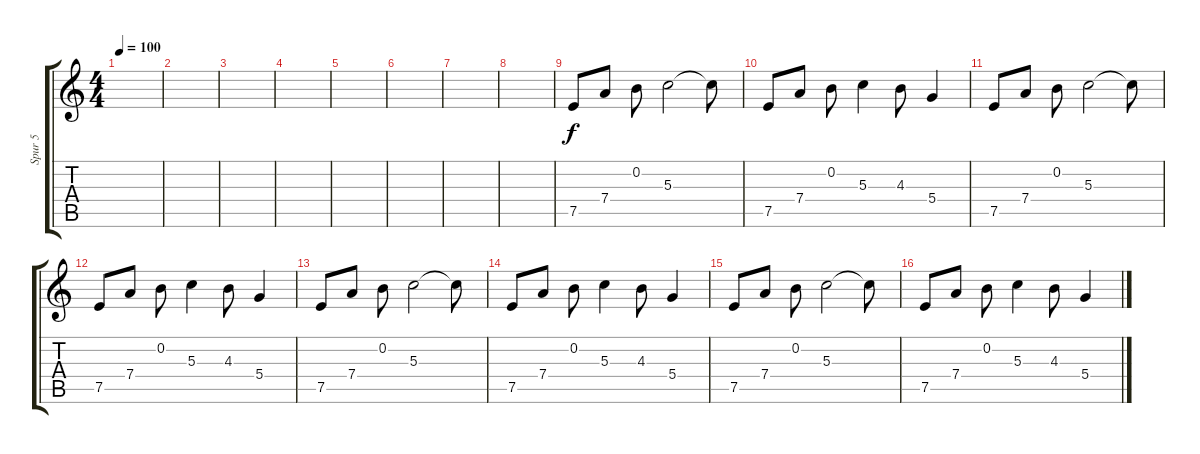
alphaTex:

\track ("Spur 5" "Spur 5") {instrument acousticguitarsteel}
\staff {score tabs}
\tuning (E4 B3 G3 D3 A2 E2) {hide}
\ts (4 4)
\tempo 100
\clef g2
\ks c
|
|
|
|
|
|
|
|
7.5.8 7.4.8 0.2.8 5.3.2 5.3{t}.8 |
7.5.8 7.4.8 0.2.8 5.3.4 4.3.8 5.4.4 |
7.5.8 7.4.8 0.2.8 5.3.2 5.3{t}.8 |
7.5.8 7.4.8 0.2.8 5.3.4 4.3.8 5.4.4 |
7.5.8 7.4.8 0.2.8 5.3.2 5.3{t}.8 |
7.5.8 7.4.8 0.2.8 5.3.4 4.3.8 5.4.4 |
7.5.8 7.4.8 0.2.8 5.3.2 5.3{t}.8 |
7.5.8 7.4.8 0.2.8 5.3.4 4.3.8 5.4.4
